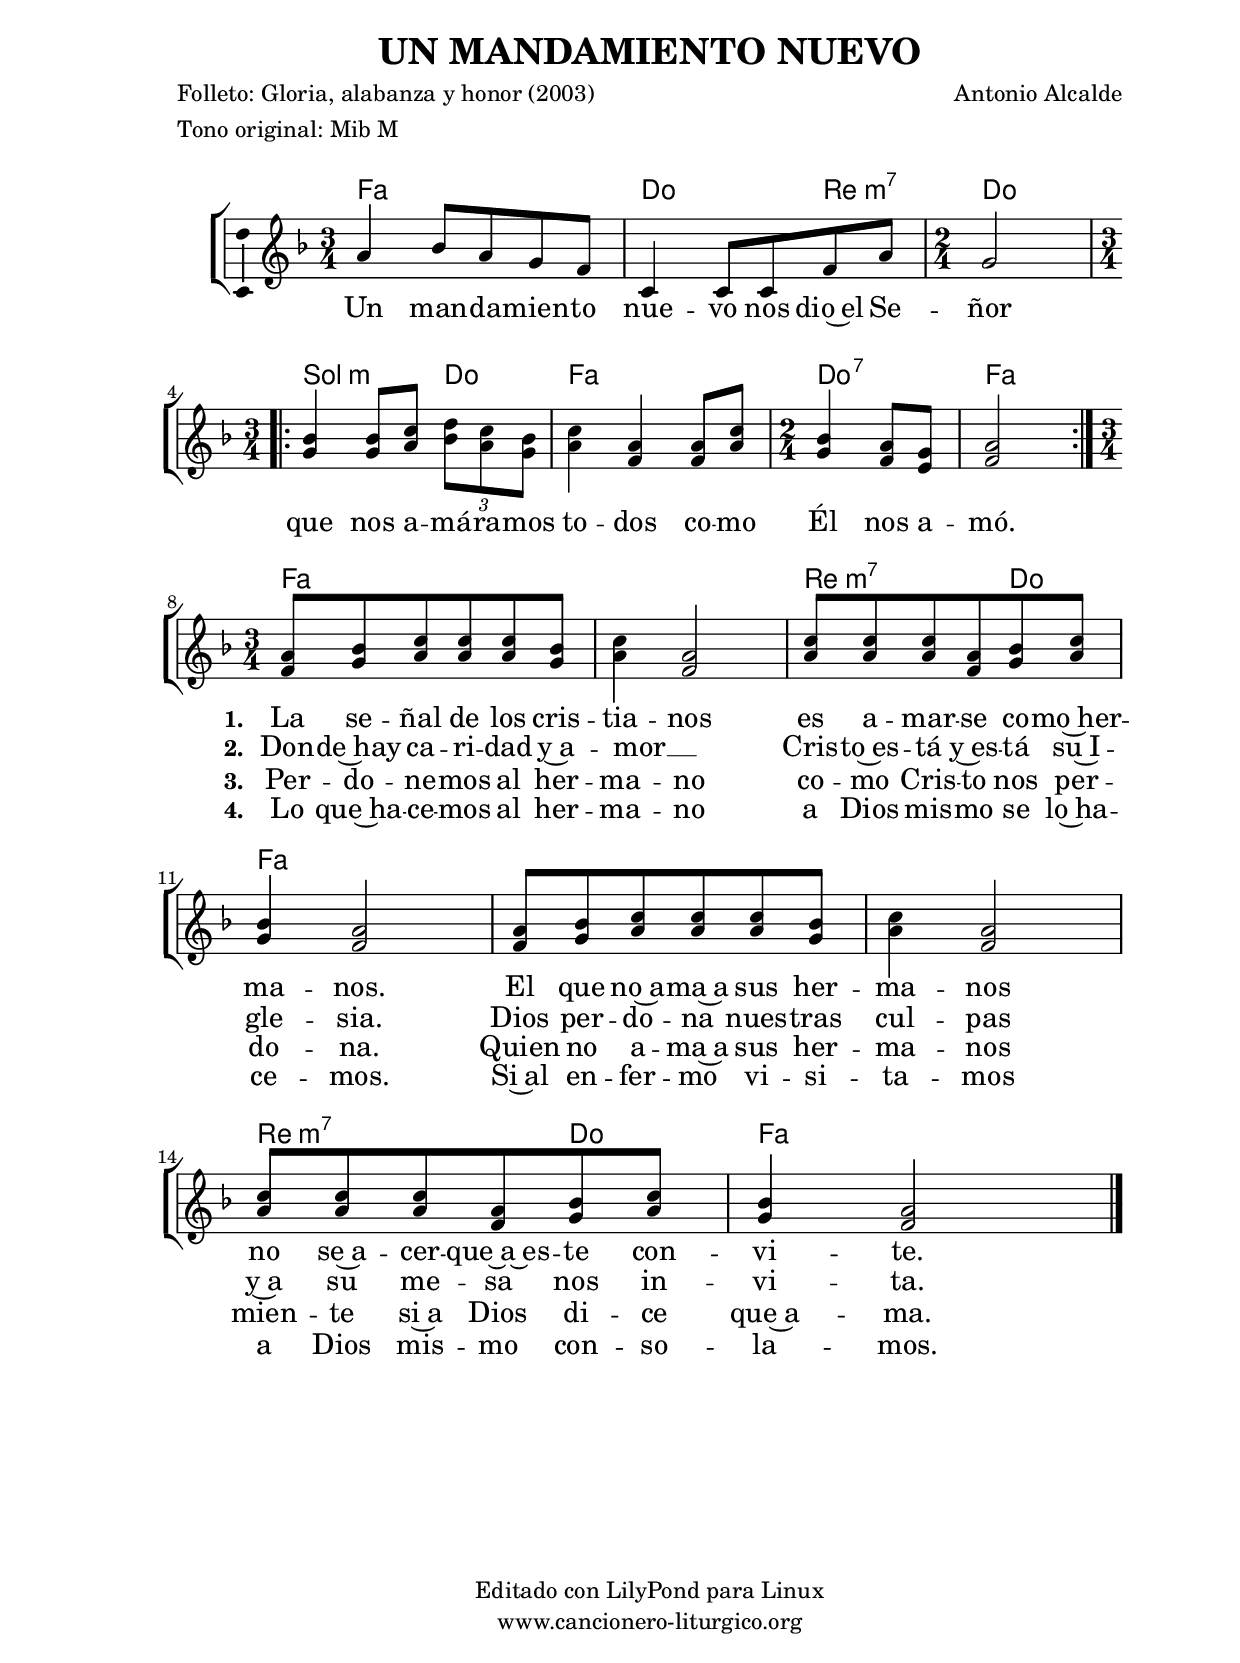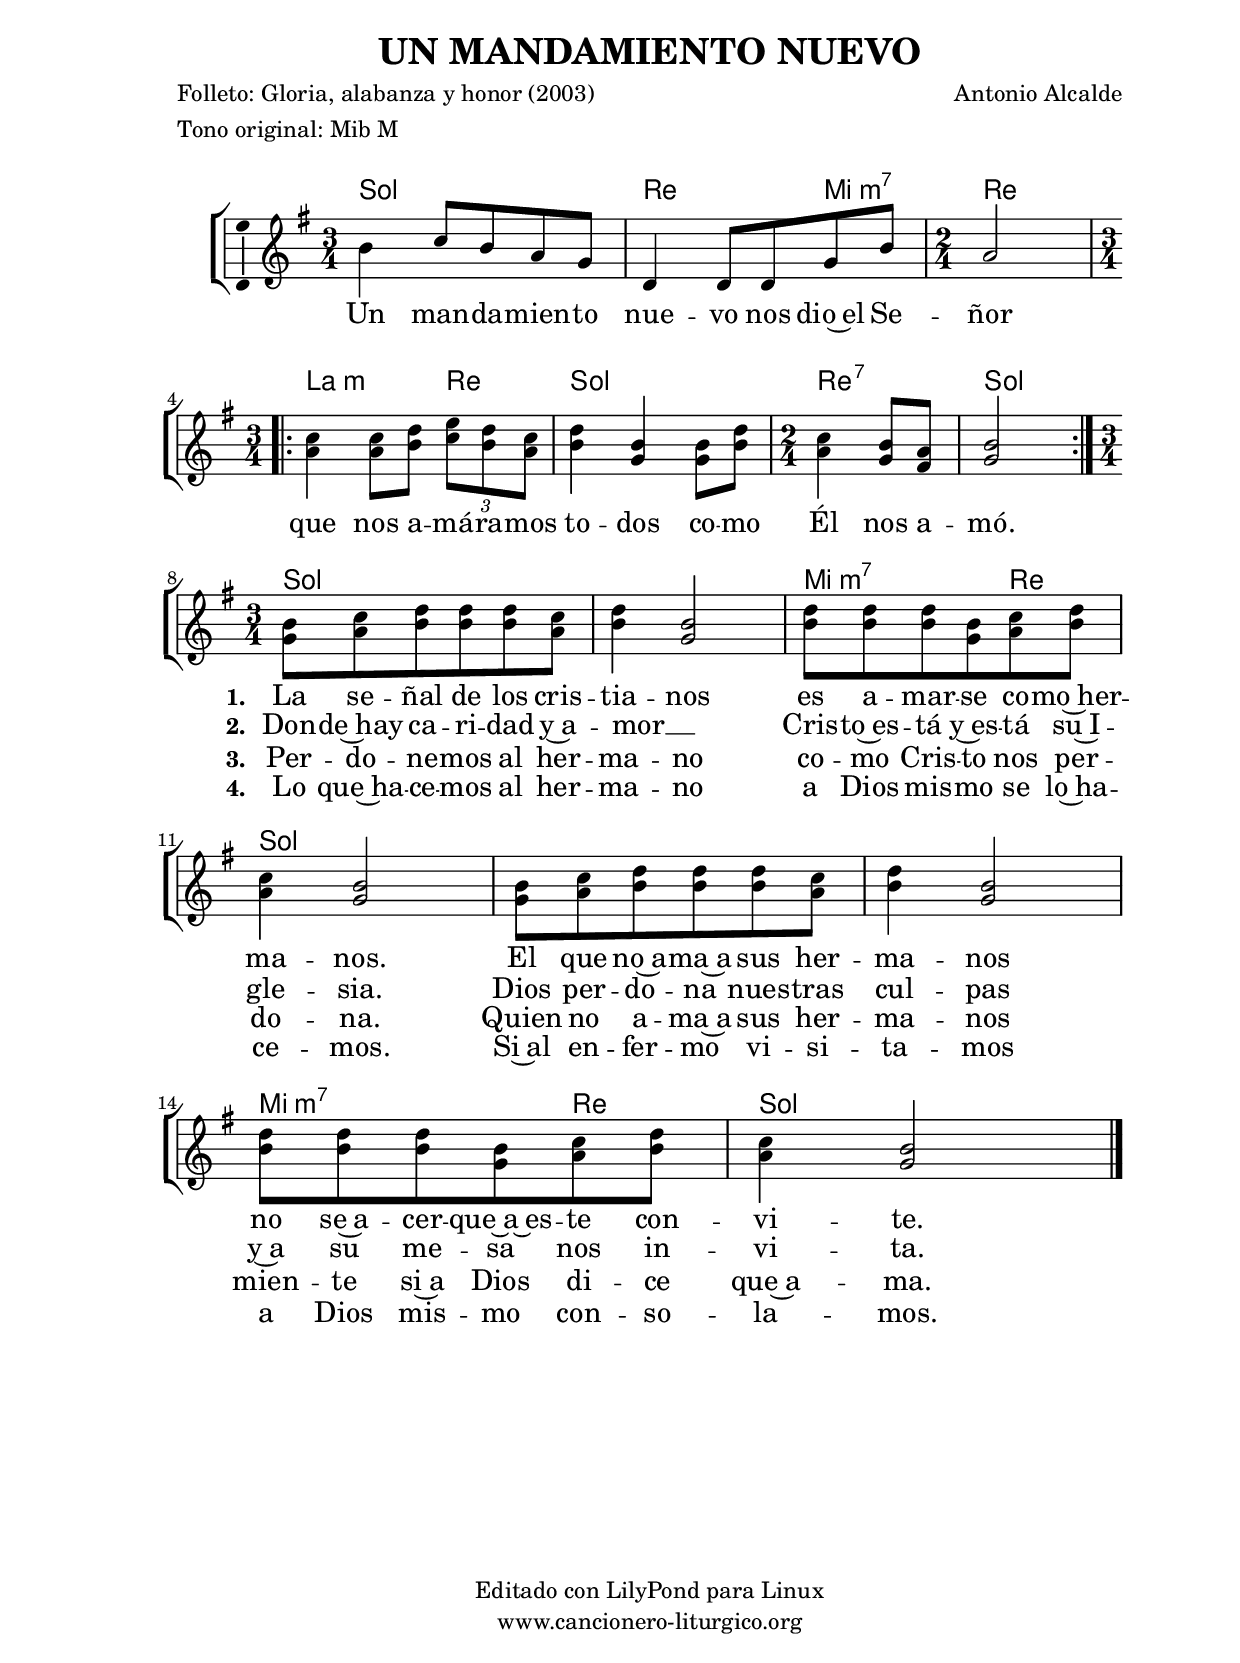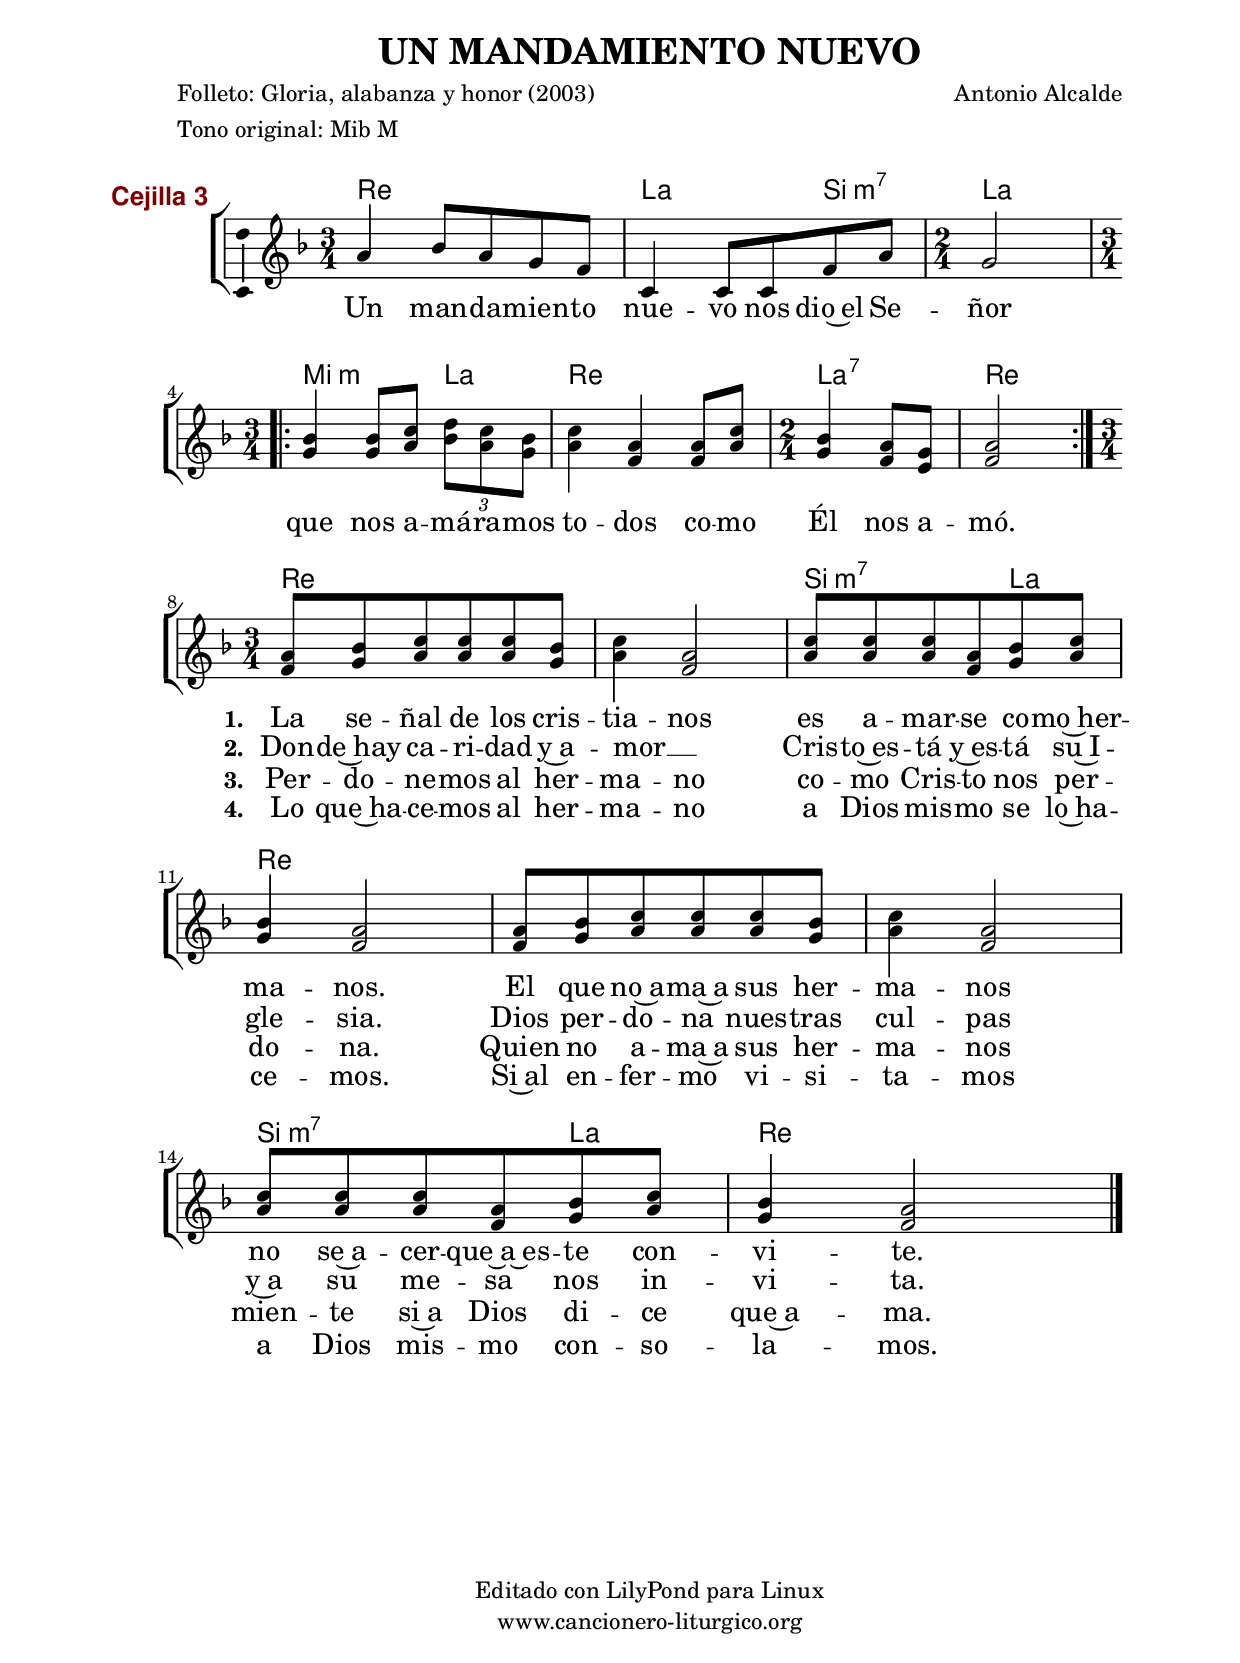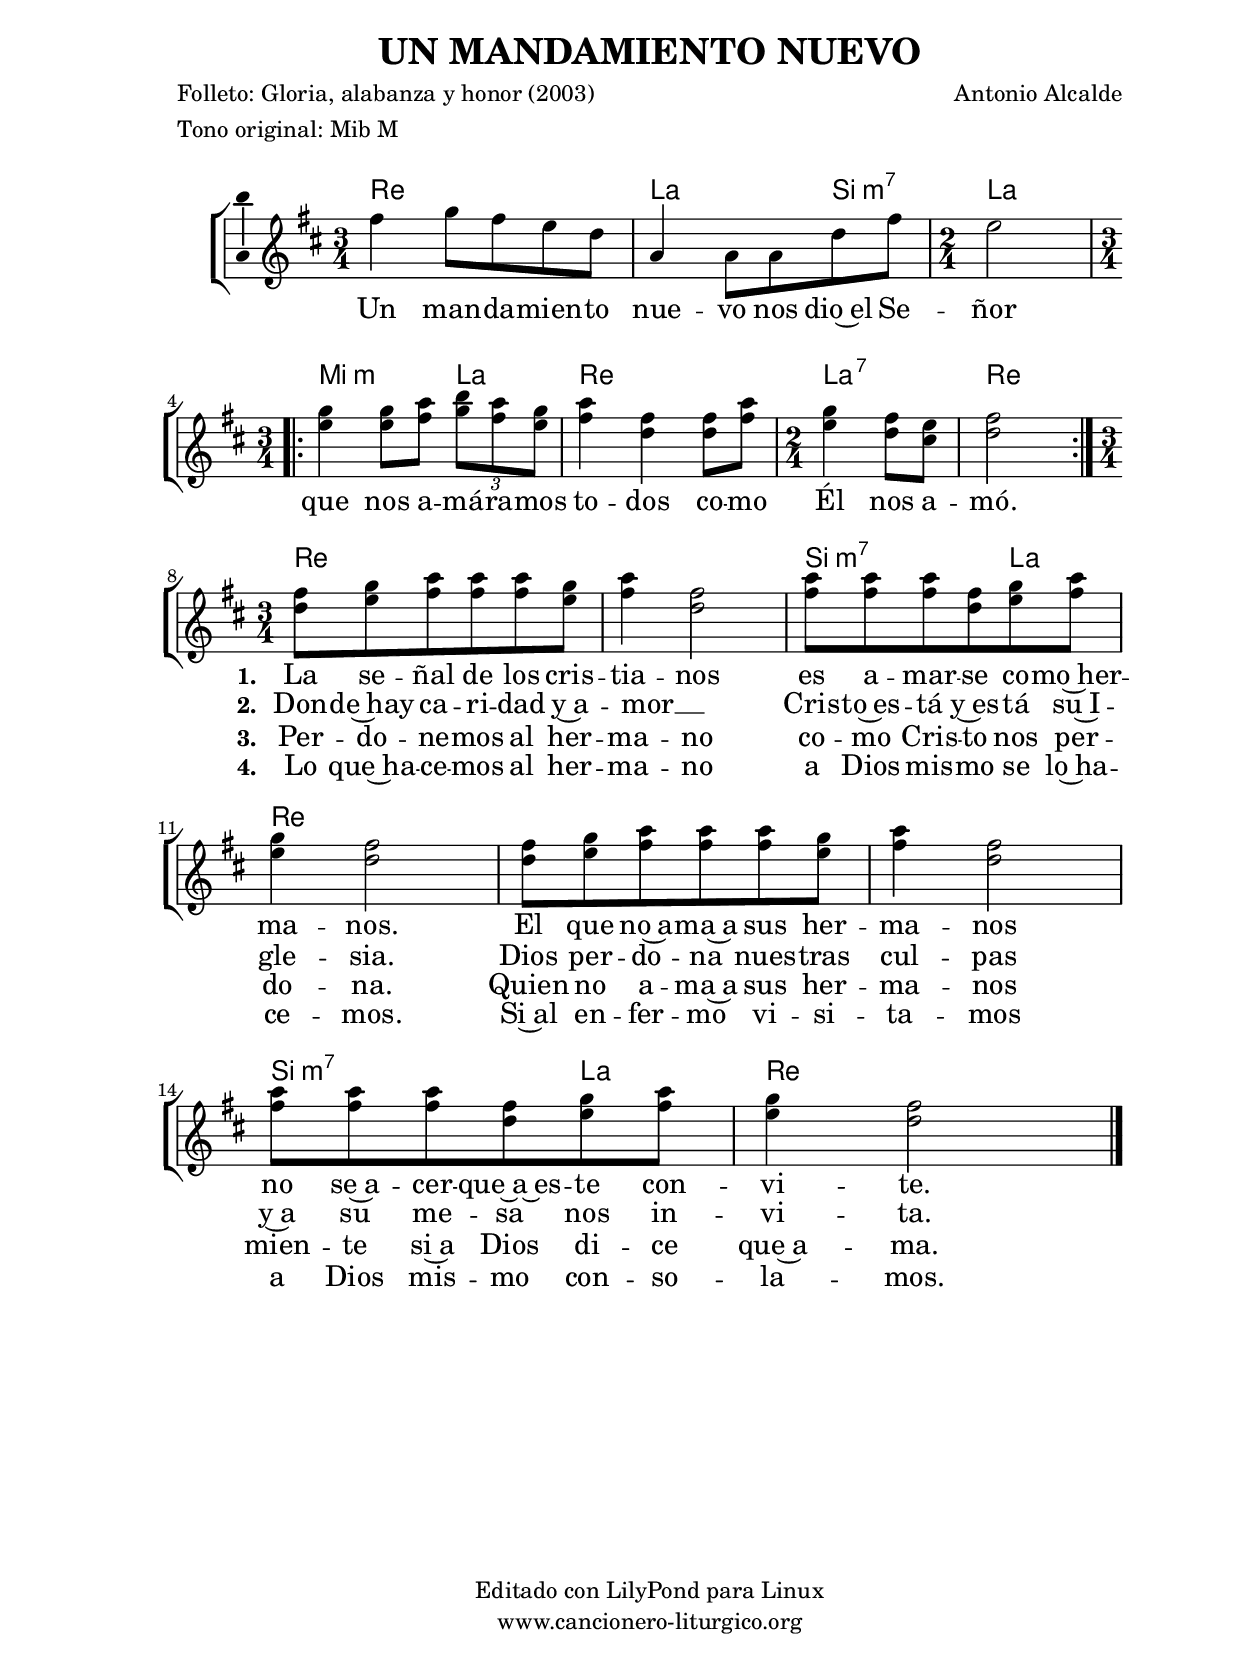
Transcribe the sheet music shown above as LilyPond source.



%versión de lilypond para la que se ha escrito esta partitura:
\version "2.16.0"

	%Tamaño papel
	#(set-default-paper-size "a4")
	%Tamaño partitura
	#(set-global-staff-size 20)
	%No responde al pulsar sobre una nota
	#(ly:set-option 'point-and-click #f)

%parámetros del encabezamiento:
\header {
	title = "UN MANDAMIENTO NUEVO"
	subtitle = ""
	composer = "Antonio Alcalde"
	poet = "Folleto: Gloria, alabanza y honor (2003)"
	meter = "Tono original: Mib M"
	arranger = ""
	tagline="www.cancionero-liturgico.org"
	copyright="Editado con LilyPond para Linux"
	tiempo = "Cuaresma"
	usos = "Comunión"
	letra = ""
	}

%parámetros asociados al papel:
\paper  {
	oddHeaderMarkup = \markup {\fill-line { \on-the-fly #not-first-page \fromproperty #'header:title \on-the-fly #not-first-page \fromproperty #'header:composer }}
	evenHeaderMarkup = \markup {\fill-line { \fromproperty #'header:composer \fromproperty #'header:title }}
	#(set-paper-size "a4")
	print-page-number = ##f
	first-page-number = 1
	print-first-page-number = ##f
%	head-separation = 3.0 \cm
	top-margin = 2.0 \cm
	bottom-margin = 0.5\cm
%%%	bottom-margin = -2.0\cm
	left-margin = 3.0 \cm
	line-width = 16.0 \cm 
	indent = 8\mm
	interscoreline = 2.\mm
	between-system-space = 15\mm
%	para que las partituras no llenen la hoja:
	ragged-bottom = ##t
%	idem para la última hoja:
	ragged-last-bottom = ##f
%	para que las partituras llenen el ancho del papel:
	ragged-last = ##f
	after-title-space = 2.5 \cm
%page-count=1
%system-count=8

	%Flexible Vertical Spacing
%	markup-markup-spacing =
%	#'((basic-distance . 15) (minimum-distance . 15) (padding . 3))
	markup-system-spacing =
	#'((basic-distance . 15) (minimum-distance . 15) (padding . 3))
	system-system-spacing =
	#'((basic-distance . 15) (minimum-distance . 15) (padding . 3))
	score-system-spacing =
	#'((basic-distance . 15) (minimum-distance . 15) (padding . 5))
%	top-system-spacing = % header
%	#'((basic-distance . 8) (minimum-distance . 0) (padding . 0))
%	top-markup-spacing =
%	#'((basic-distance . 20) (minimum-distance . 20) (padding . 0))
	last-bottom-spacing = % footer
	#'((basic-distance . 5) (minimum-distance . 5) (padding . 0))
%	score-markup-spacing =
%	#'((basic-distance . 16) (minimum-distance . 13) (padding . 0))

	}


%parámetros que afectan a toda la partitura:
global =  {
	%clave de sol (G):
	\clef G
	%armadura:
	\transpose ees f
	\key ees \major
	\tempo 4=100
	\set Score.tempoHideNote = ##t
	}


acordes = {
	\italianChords
	\chordmode {
	\transpose ees f
{

ees2. bes2 c4:m7
bes2

\repeat volta 2 {
f2:m bes4 ees2.
bes2:7 ees
}

ees2. s c2:m7 bes4 ees2.
ees2. s c2:m7 bes4 ees2.

	}
	}
}

melodia = 
	\transpose ees f
{
	\relative c''{

\time 3/4

g4 aes8 g f ees
bes4 bes8 bes ees g

\time 2/4
f2

\repeat volta 2 {
<<
{
\time 3/4
aes4 aes8 bes \times 2/3 {c8 bes aes}
bes4 g g8 bes

\time 2/4
aes4 g8 f
g2
}
{
\time 3/4
f4 f8 g \times 2/3 {aes8 g f}
g4 ees ees8 g

\time 2/4
f4 ees8 d
ees2
}
>>
}

\break

\time 3/4
<<
{
g8 aes bes bes bes aes
bes4 g2
bes8 bes bes g aes bes
aes4 g2

g8 aes bes bes bes aes
bes4 g2
bes8 bes bes g aes bes
aes4 g2
}
{
ees8 f g g g f
g4 ees2
g8 g g ees f g
f4 ees2

ees8 f g g g f
g4 ees2
g8 g g ees f g
f4 ees2
}
>>

	\bar "|."
	}
	}


texto = \lyricmode {
Un man -- da -- mien -- to nue -- vo
nos dio~el Se -- ñor
que nos a -- má -- ra -- mos to -- dos
co -- mo Él nos a -- mó.

\set stanza =#"1. " La se -- ñal de los cris -- tia -- nos
es a -- mar -- se co -- mo~her -- ma -- nos.
El que no~a -- ma~a sus her -- ma -- nos
no se~a -- cer -- que~a~es -- te con -- vi -- te.

	}

textodos = \lyricmode {
\skip1 \skip1 \skip1 \skip1 \skip1
\skip1 \skip1 \skip1 \skip1 \skip1
\skip1 \skip1 \skip1 \skip1 \skip1
\skip1 \skip1 \skip1 \skip1 \skip1
\skip1 \skip1 \skip1 \skip1 \skip1

\set stanza =#"2. " Don -- de~hay ca -- ri -- dad y~a -- mor __ _
Cris -- to~es -- tá y~es -- tá su~I -- gle -- sia.
Dios per -- do -- na nues -- tras cul -- pas
y~a su me -- sa nos in -- vi -- ta.

	}

textotres = \lyricmode {
\skip1 \skip1 \skip1 \skip1 \skip1
\skip1 \skip1 \skip1 \skip1 \skip1
\skip1 \skip1 \skip1 \skip1 \skip1
\skip1 \skip1 \skip1 \skip1 \skip1
\skip1 \skip1 \skip1 \skip1 \skip1

\set stanza =#"3. " 
Per -- do -- ne -- mos al her -- ma -- no
co -- mo Cris -- to nos per -- do -- na.
Quien no a -- ma~a sus her -- ma -- nos
mien -- te si~a Dios di -- ce que~a -- ma.

	}

textocuatro = \lyricmode {
\skip1 \skip1 \skip1 \skip1 \skip1
\skip1 \skip1 \skip1 \skip1 \skip1
\skip1 \skip1 \skip1 \skip1 \skip1
\skip1 \skip1 \skip1 \skip1 \skip1
\skip1 \skip1 \skip1 \skip1 \skip1

\set stanza =#"4. " Lo que~ha -- ce -- mos al her -- ma -- no
a Dios mis -- mo se lo~ha -- ce -- mos.
Si~al en -- fer -- mo vi -- si -- ta -- mos
a Dios mis -- mo con -- so -- la -- mos.

	}


acordesStaff = \context ChordNames = acordesStaff <<
	\set chordChanges = ##t
	\acordes
	>>


%%%%%%%%%%%%%%%%%%%%%%%%%%%%%%%%%%% CEJILLA %%%%%%%%%%%%%%%%%%%%%%%%%%%%%%%%%%%
acordescejilla = {
%%%	\override ChordNames.ChordName #'font-size = #-1
%%%	\override ChordNames.ChordName #'font-series = #'bold
	\transpose f d {
		\acordes
		}
	}

acordescejillaStaff = \context ChordNames = acordescejillaStaff <<
	\set Staff.instrumentName = \markup \with-color #darkred \larger \bold \sans "Cejilla 3"
	\set chordChanges = ##t
	\acordescejilla
	>>
%%%%%%%%%%%%%%%%%%%%%%%%%%%%%%%%%%% CEJILLA %%%%%%%%%%%%%%%%%%%%%%%%%%%%%%%%%%%


vozStaff = \context Voice = vozStaff
\with {\consists "Ambitus_engraver"}
<<
%	\set Staff.instrumentName = ""
%	\set Staff.shortInstrumentName = ""
%	\set Staff.midiInstrument = #"clarinet"
%	\set Staff.midiInstrument = #"cello"
%	\set Staff.midiInstrument = #"flute"
	\set Staff.midiInstrument = #"electric guitar (jazz)"
%	\set Staff.midiInstrument = #"english horn"
%	\set Staff.midiInstrument = #"violin"
%	\set Staff.midiInstrument = #"glockenspiel"
	\set Staff.midiMinimumVolume = #0.7
	\set Staff.midiMaximumVolume = #0.9
	\global
	\melodia
	>>

textoStaff = \context Lyrics = textoStaff <<
	\lyricsto vozStaff \texto
	>>

textodosStaff = \context Lyrics = textodosStaff <<
	\lyricsto vozStaff \textodos
	>>

textotresStaff = \context Lyrics = textotresStaff <<
	\lyricsto vozStaff \textotres
	>>

textocuatroStaff = \context Lyrics = textocuatroStaff <<
	\lyricsto vozStaff \textocuatro
	>>

\book {
	\score {
		\context ChoirStaff {
			\override StaffGroup.SystemStartBracket #'collapse-height = #1
			\override Score.SystemStartBar #'collapse-height = #1
			<<
			\acordesStaff
			\vozStaff
			\textoStaff
			\textodosStaff
			\textotresStaff
			\textocuatroStaff
			>>
			}
		\layout {
	    		\context {
				\Lyrics
				\override LyricText #'font-size = #2
				}
	   		 \context {
				\Score
				\override StaffSymbol #'staff-space = #(magstep +3)
				}
			}
		}
	\score {
		\unfoldRepeats
		\context ChoirStaff {
			<<
			\acordesStaff
			\vozStaff
			>>
			}
		\midi {
	  		\context {
	  			\Score
				tempoWholesPerMinute = #(ly:make-moment 70 4)
				}
			}
		}
	}


%Partitura para guitarra
#(define output-suffix "G")
\book {
	\score {
		\context ChoirStaff {
			\override StaffGroup.SystemStartBracket #'collapse-height = #1
			\override Score.SystemStartBar #'collapse-height = #1
			<<
			\acordescejillaStaff
			\vozStaff
			\textoStaff
			\textodosStaff
			\textotresStaff
			\textocuatroStaff
			>>
			}
		\layout {
%%%%%%%%%%%%%%%%%%%%%%%%%%%%%%%%%%% CEJILLA %%%%%%%%%%%%%%%%%%%%%%%%%%%%%%%%%%%
			\context {
				\ChordNames \consists Instrument_name_engraver
				}
%%%%%%%%%%%%%%%%%%%%%%%%%%%%%%%%%%% CEJILLA %%%%%%%%%%%%%%%%%%%%%%%%%%%%%%%%%%%
	    		\context {
				\Lyrics
				\override LyricText #'font-size = #2
				}
	   		 \context {
				\Score
				\override StaffSymbol #'staff-space = #(magstep +3)
				}
			}
		}
	}


#(define output-suffix "C")
\book {
	\score {
		\context ChoirStaff {
			\override StaffGroup.SystemStartBracket #'collapse-height = #1
			\override Score.SystemStartBar #'collapse-height = #1
\transpose c d
			<<
			\acordesStaff
			\vozStaff
			\textoStaff
			\textodosStaff
			\textotresStaff
			\textocuatroStaff
			>>
			}
		\layout {
	    		\context {
				\Lyrics
				\override LyricText #'font-size = #2
				}
	   		 \context {
				\Score
				\override StaffSymbol #'staff-space = #(magstep +3)
				}
			}
		}
	}


#(define output-suffix "S")
\book {
	\score {
		\context ChoirStaff {
			\override StaffGroup.SystemStartBracket #'collapse-height = #1
			\override Score.SystemStartBar #'collapse-height = #1
\transpose c a
			<<
			\acordesStaff
			\vozStaff
			\textoStaff
			\textodosStaff
			\textotresStaff
			\textocuatroStaff
			>>
			}
		\layout {
	    		\context {
				\Lyrics
				\override LyricText #'font-size = #2
				}
	   		 \context {
				\Score
				\override StaffSymbol #'staff-space = #(magstep +3)
				}
			}
		}
	}


